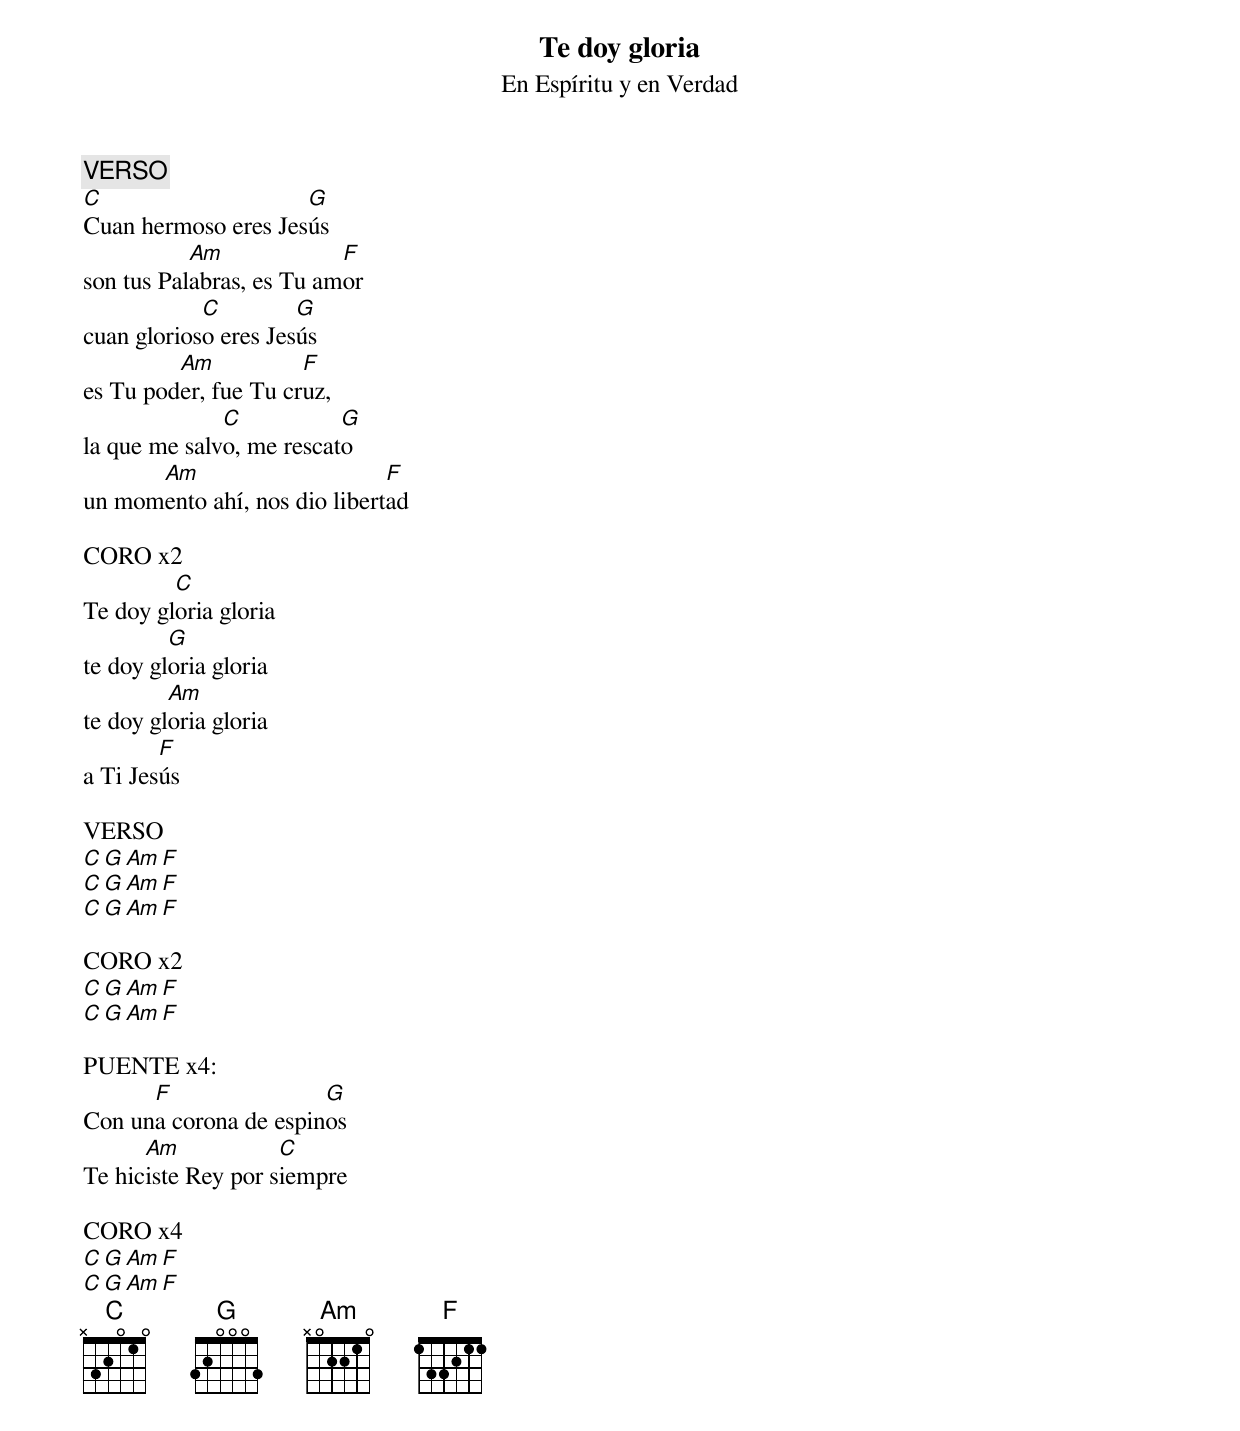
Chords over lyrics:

Te doy gloria
En Espíritu y en Verdad
BPM 136

VERSO
C                    G
Cuan hermoso eres Jesús
           Am             F
son tus Palabras, es Tu amor
            C         G
cuan glorioso eres Jesús
         Am           F
es Tu poder, fue Tu cruz,
              C           G
la que me salvo, me rescato
      Am                      F
un momento ahí, nos dio libertad

CORO x2
         C
Te doy gloria gloria
         G
te doy gloria gloria
         Am
te doy gloria gloria
        F
a Ti Jesús

VERSO
C G Am F
C G Am F
C G Am F

CORO x2
C G Am F
C G Am F

PUENTE x4:
      F                G
Con una corona de espinos
      Am            C
Te hiciste Rey por siempre

CORO x4
C G Am F
C G Am F
